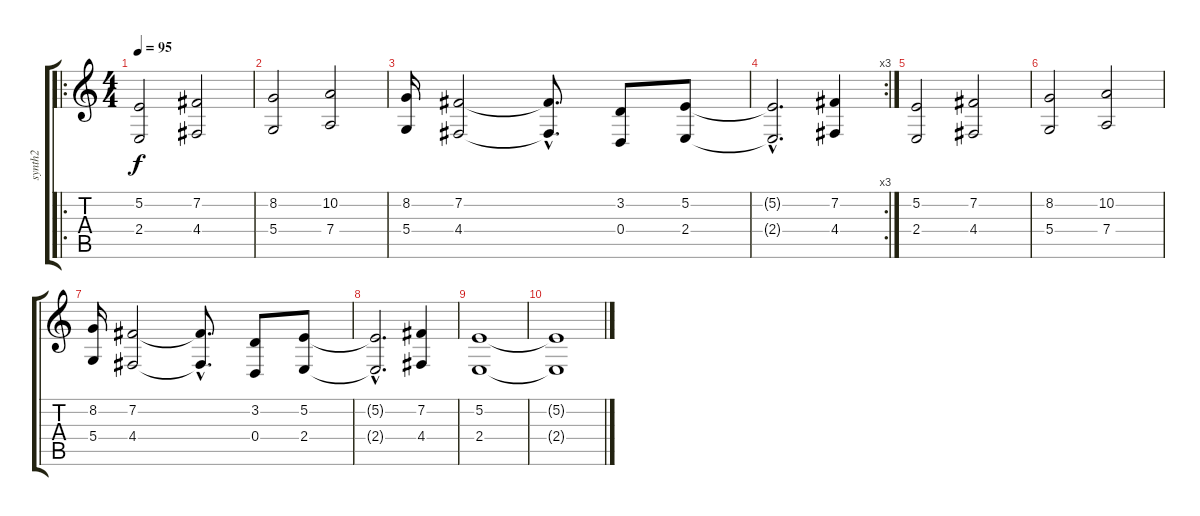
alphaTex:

\track ("synth2" "synth2") {instrument synthvoice}
\staff {score tabs}
\tuning (E4 B3 G3 D3 A2 E2) {hide}
\ro
\ts (4 4)
\tempo 95
\clef g2
\ks c
(5.2 2.4).2{dy f} (7.2 4.4).2 |
(8.2 5.4).2 (10.2 7.4).2 |
(8.2 5.4).16 (7.2 4.4).2 (7.2{hac t} 4.4{hac t}).8{d} (3.2 0.4).8 (5.2 2.4).8 |
\rc 3
(5.2{hac t} 2.4{hac t}).2{d} (7.2 4.4).4 |
(5.2 2.4).2 (7.2 4.4).2 |
(8.2 5.4).2 (10.2 7.4).2 |
(8.2 5.4).16 (7.2 4.4).2 (7.2{hac t} 4.4{hac t}).8{d} (3.2 0.4).8 (5.2 2.4).8 |
(5.2{hac t} 2.4{hac t}).2{d} (7.2 4.4).4 |
(5.2 2.4).1 |
(5.2{t} 2.4{t}).1
